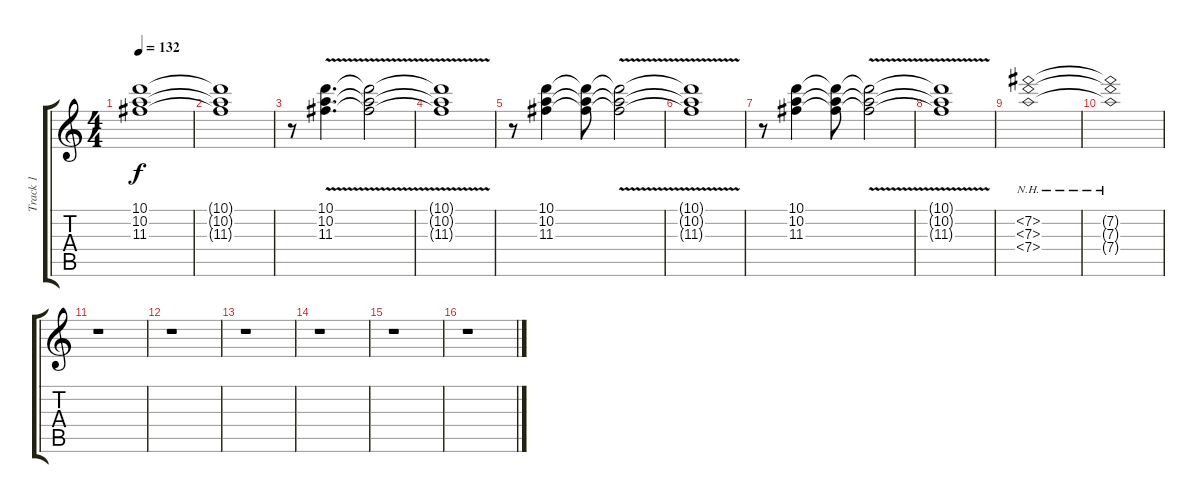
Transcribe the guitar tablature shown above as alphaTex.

\track ("Track 1" "Track 1") {instrument acousticguitarsteel}
\staff {score tabs}
\tuning (E4 B3 G3 D3 A2 E2) {hide}
\ts (4 4)
\tempo 132
\clef g2
\ks c
(10.1 10.2 11.3).1{dy f} |
(10.1{t} 10.2{t} 11.3{t}).1 |
r.8 (10.1{v} 10.2{v} 11.3{v}).4{d} (10.1{v t} 10.2{v t} 11.3{v t}).2 |
(10.1{v t} 10.2{v t} 11.3{v t}).1 |
r.8 (10.1 10.2 11.3).4 (10.1{t} 10.2{t} 11.3{t}).8 (10.1{v t} 10.2{v t} 11.3{v t}).2 |
(10.1{v t} 10.2{v t} 11.3{v t}).1 |
r.8 (10.1 10.2 11.3).4 (10.1{t} 10.2{t} 11.3{t}).8 (10.1{v t} 10.2{v t} 11.3{v t}).2 |
(10.1{v t} 10.2{v t} 11.3{v t}).1 |
(7.2{nh} 7.3{nh} 7.4{nh}).1 |
(7.2{nh t} 7.3{nh t} 7.4{nh t}).1 |
r.1 |
r.1 |
r.1 |
r.1 |
r.1 |
r.1
